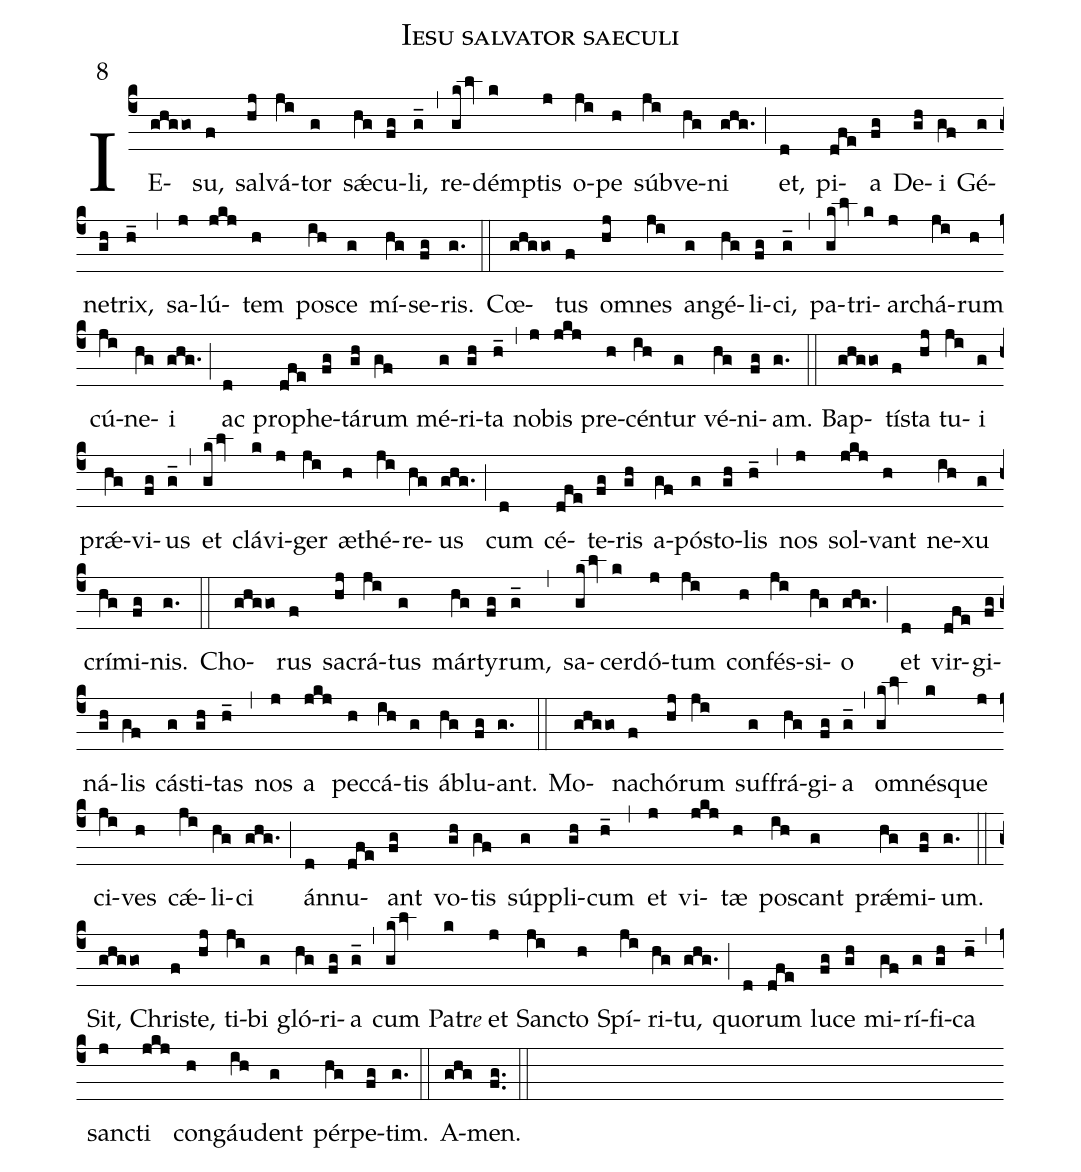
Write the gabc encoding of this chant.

name: Iesu salvator saeculi;
mode: 8;
%%
(c4)
IE(ghggo)su,(f) sal(hj)vá(ji)tor(g) sǽ(hg)cu(fg)li,(g_) (,)
re(gk/lv)dém(k)ptis(j) o(ji)pe(h) súb(ji)ve(hg)ni(ghg.) (;)
et,(d) pi(dfe)a(fg) De(gh)i(gf) Gé(g)ne(gh)trix,(h_) (,)
sa(j)lú(jkj)tem(h) po(ih)sce(g) mí(hg)se(fg)ris.(g.) (::)

Cœ(ghggo)tus(f) om(hj)nes(ji) an(g)gé(hg)li(fg)ci,(g_) (,)
pa(gk/lv)tri(k)ar(j)chá(ji)rum(h) cú(ji)ne(hg)i(ghg.) (;)
ac(d) pro(dfe)phe(fg)tá(gh)rum(gf) mé(g)ri(gh)ta(h_) (,)
no(j)bis(jkj) pre(h)cén(ih)tur(g) vé(hg)ni(fg)am.(g.) (::)

Bap(ghggo)tí(f)sta(hj) tu(ji)i(g) prǽ(hg)vi(fg)us(g_) (,)
et(gk/lv) clá(k)vi(j)ger(ji) æ(h)thé(ji)re(hg)us(ghg.) (;)
cum(d) cé(dfe)te(fg)ris(gh) a(gf)pó(g)sto(gh)lis(h_) (,)
nos(j) sol(jkj)vant(h) ne(ih)xu(g) crí(hg)mi(fg)nis.(g.) (::)

Cho(ghggo)rus(f) sa(hj)crá(ji)tus(g) már(hg)ty(fg)rum,(g_) (,)
sa(gk/lv)cer(k)dó(j)tum(ji) con(h)fés(ji)si(hg)o(ghg.) (;)
et(d) vir(dfe)gi(fg)ná(gh)lis(gf) cá(g)sti(gh)tas(h_) (,)
nos(j) a(jkj) pec(h)cá(ih)tis(g) á(hg)blu(fg)ant.(g.) (::)

Mo(ghggo)na(f)chó(hj)rum(ji) suf(g)frá(hg)gi(fg)a(g_) (,)
om(gk/lv)nés(k)que(j) ci(ji)ves(h) cǽ(ji)li(hg)ci(ghg.) (;)
án(d)nu(dfe)ant(fg) vo(gh)tis(gf) súp(g)pli(gh)cum(h_) (,)
et(j) vi(jkj)tæ(h) po(ih)scant(g) prǽ(hg)mi(fg)um.(g.) (::)

Sit,(ghggo) Chri(f)ste,(hj) ti(ji)bi(g) gló(hg)ri(fg)a(g_) (,)
cum(gk/lv) Pa(k)tr<e>e</e> {e}t(j) San(ji)cto(h) Spí(ji)ri(hg)tu,(ghg.) (;)
quo(d)rum(dfe) lu(fg)ce(gh) mi(gf)rí(g)fi(gh)ca(h_) (,)
san(j)cti(jkj) con(h)gáu(ih)dent(g) pér(hg)pe(fg)tim.(g.) (::)

A(ghg)men.(fg..) (::)
